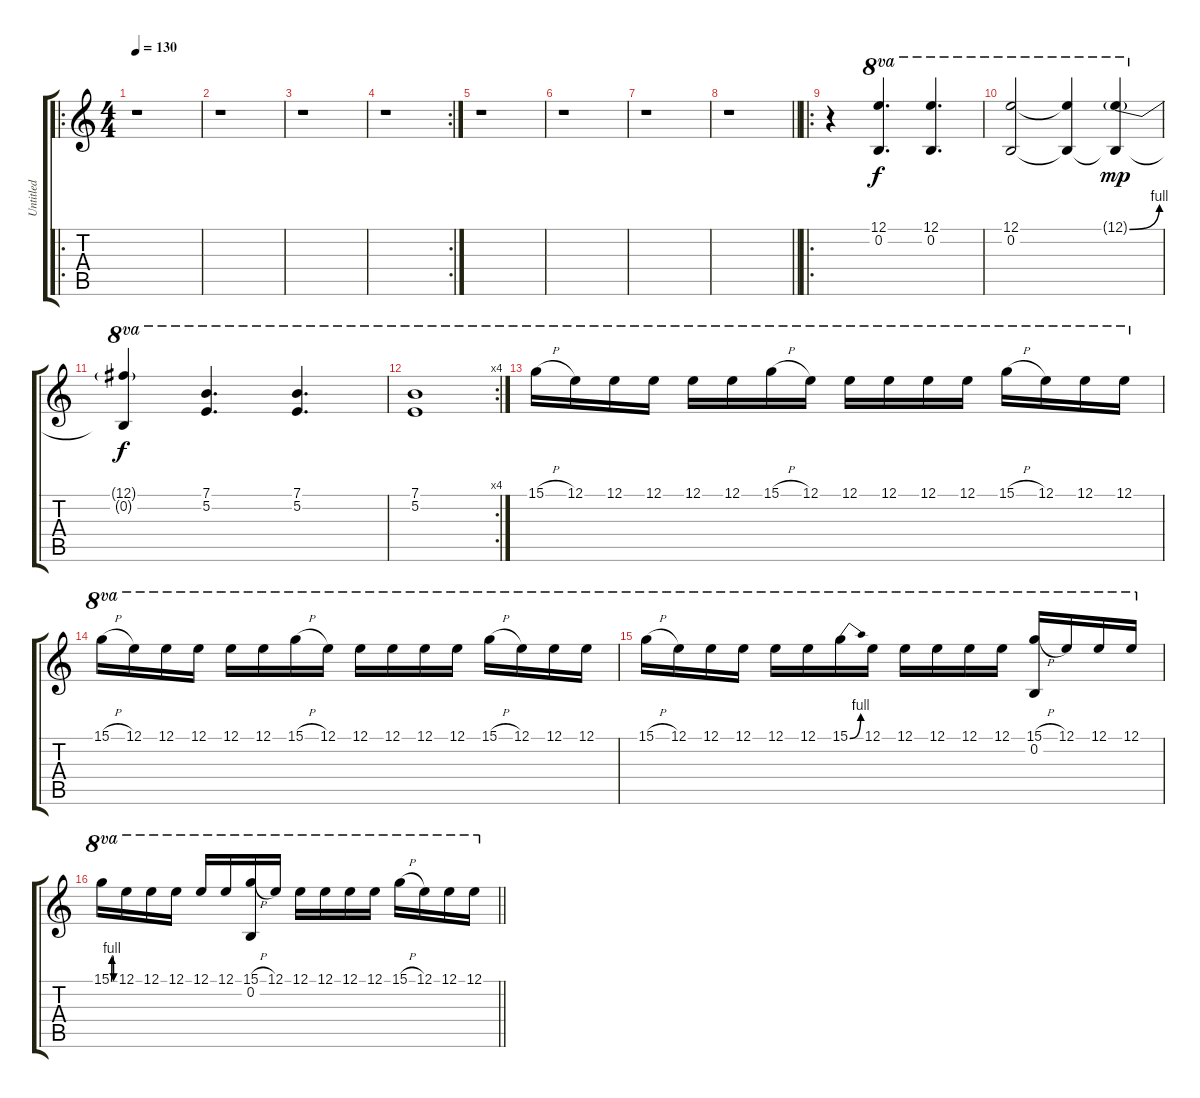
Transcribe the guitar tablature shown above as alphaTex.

\track ("Untitled" "Untitled") {instrument guitarharmonics}
\staff {score tabs}
\tuning (E4 B3 G3 D3 A2 E2) {hide}
\ro
\ts (4 4)
\tempo 130
\clef g2
\ks c
r.1{dy f} |
r.1 |
r.1 |
\rc 2
r.1 |
r.1 |
r.1 |
r.1 |
\barLineRight lightlight
r.1 |
\ro
r.4 (12.1 0.2).4{d ot 8va} (12.1 0.2).4{d ot 8va} |
(12.1 0.2).2{ot 8va} (12.1{t} 0.2{t}).4{ot 8va} (12.1{be (bend 0 0 60 4) g} 0.2{t}).4{ot 8va dy mp} |
(12.1{t} 0.2{t}).4{ot 8va dy f} (7.1 5.2).4{d ot 8va} (7.1 5.2).4{d ot 8va} |
\rc 4
(7.1 5.2).1{ot 8va} |
15.1{h}.16{ot 8va} 12.1.16{ot 8va} 12.1.16{ot 8va} 12.1.16{ot 8va} 12.1.16{ot 8va} 12.1.16{ot 8va} 15.1{h}.16{ot 8va} 12.1.16{ot 8va} 12.1.16{ot 8va} 12.1.16{ot 8va} 12.1.16{ot 8va} 12.1.16{ot 8va} 15.1{h}.16{ot 8va} 12.1.16{ot 8va} 12.1.16{ot 8va} 12.1.16{ot 8va} |
15.1{h}.16{ot 8va} 12.1.16{ot 8va} 12.1.16{ot 8va} 12.1.16{ot 8va} 12.1.16{ot 8va} 12.1.16{ot 8va} 15.1{h}.16{ot 8va} 12.1.16{ot 8va} 12.1.16{ot 8va} 12.1.16{ot 8va} 12.1.16{ot 8va} 12.1.16{ot 8va} 15.1{h}.16{ot 8va} 12.1.16{ot 8va} 12.1.16{ot 8va} 12.1.16{ot 8va} |
15.1{h}.16{ot 8va} 12.1.16{ot 8va} 12.1.16{ot 8va} 12.1.16{ot 8va} 12.1.16{ot 8va} 12.1.16{ot 8va} 15.1{be (bend 0 0 60 4)}.16{ot 8va} 12.1.16{ot 8va} 12.1.16{ot 8va} 12.1.16{ot 8va} 12.1.16{ot 8va} 12.1.16{ot 8va} (15.1{h} 0.2).16{ot 8va} 12.1.16{ot 8va} 12.1.16{ot 8va} 12.1.16{ot 8va} |
\barLineRight lightlight
15.1{be (custom 0 0 10 4 25 4 40 0 60 0)}.16{ot 8va} 12.1.16{ot 8va} 12.1.16{ot 8va} 12.1.16{ot 8va} 12.1.16{ot 8va} 12.1.16{ot 8va} (15.1{h} 0.2).16{ot 8va} 12.1.16{ot 8va} 12.1.16{ot 8va} 12.1.16{ot 8va} 12.1.16{ot 8va} 12.1.16{ot 8va} 15.1{h}.16{ot 8va} 12.1.16{ot 8va} 12.1.16{ot 8va} 12.1.16{ot 8va}
